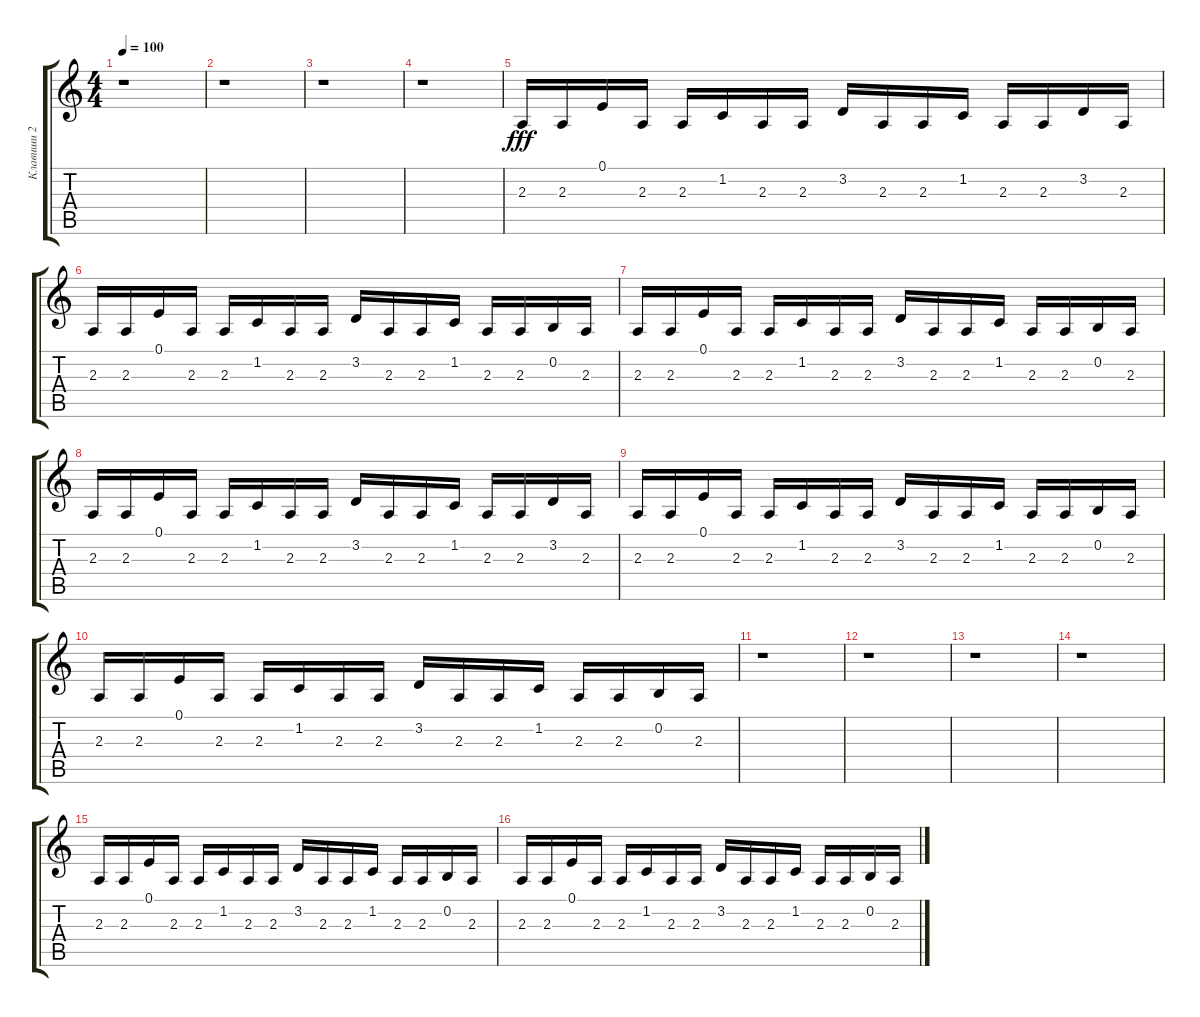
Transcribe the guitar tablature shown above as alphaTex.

\track ("Клавиши 2" "Клавиши 2") {instrument pad1newage}
\staff {score tabs}
\tuning (E4 B3 G3 D3 A2 E2) {hide}
\ts (4 4)
\tempo 100
\clef g2
\ks c
r.1{dy fff} |
r.1 |
r.1 |
r.1 |
2.3.16 2.3.16 0.1.16 2.3.16 2.3.16 1.2.16 2.3.16 2.3.16 3.2.16 2.3.16 2.3.16 1.2.16 2.3.16 2.3.16 3.2.16 2.3.16 |
2.3.16 2.3.16 0.1.16 2.3.16 2.3.16 1.2.16 2.3.16 2.3.16 3.2.16 2.3.16 2.3.16 1.2.16 2.3.16 2.3.16 0.2.16 2.3.16 |
2.3.16 2.3.16 0.1.16 2.3.16 2.3.16 1.2.16 2.3.16 2.3.16 3.2.16 2.3.16 2.3.16 1.2.16 2.3.16 2.3.16 0.2.16 2.3.16 |
2.3.16 2.3.16 0.1.16 2.3.16 2.3.16 1.2.16 2.3.16 2.3.16 3.2.16 2.3.16 2.3.16 1.2.16 2.3.16 2.3.16 3.2.16 2.3.16 |
2.3.16 2.3.16 0.1.16 2.3.16 2.3.16 1.2.16 2.3.16 2.3.16 3.2.16 2.3.16 2.3.16 1.2.16 2.3.16 2.3.16 0.2.16 2.3.16 |
2.3.16 2.3.16 0.1.16 2.3.16 2.3.16 1.2.16 2.3.16 2.3.16 3.2.16 2.3.16 2.3.16 1.2.16 2.3.16 2.3.16 0.2.16 2.3.16 |
r.1 |
r.1 |
r.1 |
r.1 |
2.3.16 2.3.16 0.1.16 2.3.16 2.3.16 1.2.16 2.3.16 2.3.16 3.2.16 2.3.16 2.3.16 1.2.16 2.3.16 2.3.16 0.2.16 2.3.16 |
2.3.16 2.3.16 0.1.16 2.3.16 2.3.16 1.2.16 2.3.16 2.3.16 3.2.16 2.3.16 2.3.16 1.2.16 2.3.16 2.3.16 0.2.16 2.3.16
